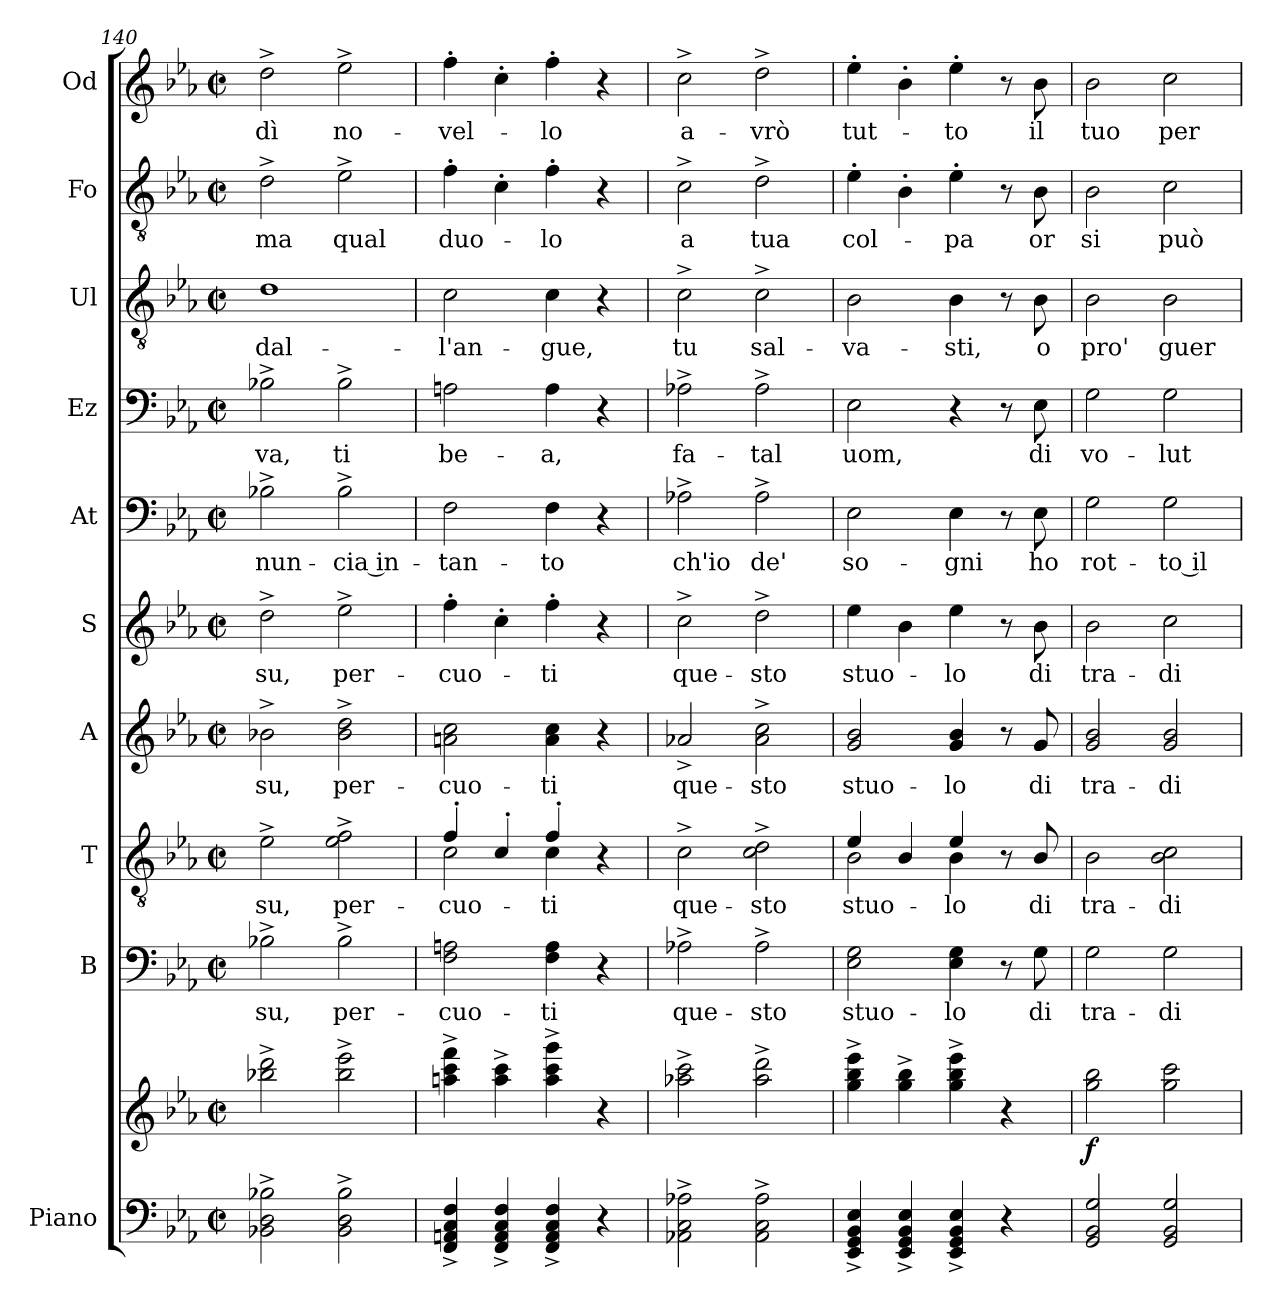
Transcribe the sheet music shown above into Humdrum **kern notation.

**kern	**kern	**dynam	**kern	**text	**kern	**text	**kern	**text	**kern	**text	**kern	**text	**kern	**text	**kern	**text	**kern	**text	**kern	**text
*part10	*part10	*part10	*part9	*part9	*part8	*part8	*part7	*part7	*part6	*part6	*part5	*part5	*part4	*part4	*part3	*part3	*part2	*part2	*part1	*part1
*staff11	*staff10	*staff10/11	*staff9	*staff9	*staff8	*staff8	*staff7	*staff7	*staff6	*staff6	*staff5	*staff5	*staff4	*staff4	*staff3	*staff3	*staff2	*staff2	*staff1	*staff1
*I"Piano	*	*	*I"B	*	*I"T	*	*I"A	*	*I"S	*	*I"At	*	*I"Ez	*	*I"Ul	*	*I"Fo	*	*I"Od	*
*I'Pno	*	*	*I'B	*	*I'T	*	*I'A	*	*I'S	*	*I'At	*	*I'Ez	*	*I'Ul	*	*I'Fo	*	*I'Od	*
*clefF4	*clefG2	*	*clefF4	*	*clefGv2	*	*clefG2	*	*clefG2	*	*clefF4	*	*clefF4	*	*clefGv2	*	*clefGv2	*	*clefG2	*
*k[b-e-a-]	*k[b-e-a-]	*	*k[b-e-a-]	*	*k[b-e-a-]	*	*k[b-e-a-]	*	*k[b-e-a-]	*	*k[b-e-a-]	*	*k[b-e-a-]	*	*k[b-e-a-]	*	*k[b-e-a-]	*	*k[b-e-a-]	*
*M2/2	*M2/2	*	*M2/2	*	*M2/2	*	*M2/2	*	*M2/2	*	*M2/2	*	*M2/2	*	*M2/2	*	*M2/2	*	*M2/2	*
*met(c|)	*met(c|)	*	*met(c|)	*	*met(c|)	*	*met(c|)	*	*met(c|)	*	*met(c|)	*	*met(c|)	*	*met(c|)	*	*met(c|)	*	*met(c|)	*
=140	=140	=140	=140	=140	=140	=140	=140	=140	=140	=140	=140	=140	=140	=140	=140	=140	=140	=140	=140	=140
!	!	!	!	!LO:LY:b	!	!LO:LY:b	!	!LO:LY:b	!	!LO:LY:b	!	!LO:LY:b	!	!LO:LY:b	!	!LO:LY:b	!	!LO:LY:b	!	!LO:LY:b
2BB-X\^ 2D\^ 2B-X\^	2bb-X\^ 2ddd\^	.	2B-X^\	su,	2e-^\	su,	2b-X^\	su,	2dd^\	su,	2B-X^\	-nun-	2B-X^\	va,	1d	dal-	2d^\	ma	2dd^\	dì
!	!	!	!	!LO:LY:b	!	!LO:LY:b	!	!LO:LY:b	!	!LO:LY:b	!	!LO:LY:b	!	!LO:LY:b	!	!	!	!LO:LY:b	!	!LO:LY:b
2BB-\^ 2D\^ 2B-\^	2bb-\^ 2eee-\^	.	2B-^\	per-	2e-!\^ 2f\^	per-	2b-\^ 2dd!\^	per-	2ee-^\	per-	2B-^\	-cia in-	2B-^\	ti	.	.	2e-^\	qual	2ee-^\	no-
=141	=141	=141	=141	=141	=141	=141	=141	=141	=141	=141	=141	=141	=141	=141	=141	=141	=141	=141	=141	=141
!	!	!	!	!LO:LY:b	!	!LO:LY:b	!	!LO:LY:b	!	!LO:LY:b	!	!LO:LY:b	!	!LO:LY:b	!	!LO:LY:b	!	!LO:LY:b	!	!LO:LY:b
*	*	*	*	*	*^	*	*	*	*	*	*	*	*	*	*	*	*	*	*	*
4FF/^ 4AAn/^ 4C/^ 4F/^	4aan\^ 4ccc\^ 4fff\^	.	2F\ 2An!\	-cuo-	4f'/	2c!\	-cuo-	2an\ 2cc!\	-cuo-	4ff'\	-cuo-	2F\	-tan-	2An\	be-	2c\	-l'an-	4f'\	duo-	4ff'\	-vel-
4FF/^ 4AA/^ 4C/^ 4F/^	4aa\^ 4ccc\^	.	.	.	4c'/	.	.	.	.	4cc'\	.	.	.	.	.	.	.	4c'\	.	4cc'\	.
!	!	!	!	!LO:LY:b	!	!	!LO:LY:b	!	!LO:LY:b	!	!LO:LY:b	!	!LO:LY:b	!	!LO:LY:b	!	!LO:LY:b	!	!LO:LY:b	!	!LO:LY:b
4FF/^ 4AA/^ 4C/^ 4F/^	4aa\^ 4ccc\^ 4ggg\^	.	4F\ 4A!\	-ti	4f'/	4c!\	-ti	4a\ 4cc!\	-ti	4ff'\	-ti	4F\	-to	4A\	-a,	4c\	-gue,	4f'\	-lo	4ff'\	-lo
4r	4r	.	4r	.	4r	4ryy	.	4r	.	4r	.	4r	.	4r	.	4r	.	4r	.	4r	.
=142	=142	=142	=142	=142	=142	=142	=142	=142	=142	=142	=142	=142	=142	=142	=142	=142	=142	=142	=142	=142	=142
!	!	!	!	!LO:LY:b	!	!	!LO:LY:b	!	!LO:LY:b	!	!LO:LY:b	!	!LO:LY:b	!	!LO:LY:b	!	!LO:LY:b	!	!LO:LY:b	!	!LO:LY:b
*	*	*	*	*	*v	*v	*	*	*	*	*	*	*	*	*	*	*	*	*	*	*
2AA-X\^ 2C\^ 2A-X\^	2aa-X\^ 2ccc\^	.	2A-X^\	que-	2c^\	que-	2a-X^/	que-	2cc^\	que-	2A-X^\	ch'io	2A-X^\	fa-	2c^\	tu	2c^\	a	2cc^\	a-
!	!	!	!	!LO:LY:b	!	!LO:LY:b	!	!LO:LY:b	!	!LO:LY:b	!	!LO:LY:b	!	!LO:LY:b	!	!LO:LY:b	!	!LO:LY:b	!	!LO:LY:b
2AA-\^ 2C\^ 2A-\^	2aa-\^ 2ddd\^	.	2A-^\	-sto	2c!\^ 2d\^	-sto	2a-\^ 2cc!\^	-sto	2dd^\	-sto	2A-^\	de'	2A-^\	-tal	2c^\	sal-	2d^\	tua	2dd^\	-vrò
=143	=143	=143	=143	=143	=143	=143	=143	=143	=143	=143	=143	=143	=143	=143	=143	=143	=143	=143	=143	=143
!	!	!	!	!LO:LY:b	!	!LO:LY:b	!	!LO:LY:b	!	!LO:LY:b	!	!LO:LY:b	!	!LO:LY:b	!	!LO:LY:b	!	!LO:LY:b	!	!LO:LY:b
*	*	*	*	*	*^	*	*	*	*	*	*	*	*	*	*	*	*	*	*	*
4EE-/^ 4GG/^ 4BB-/^ 4E-/^	4gg\^ 4bb-\^ 4eee-\^	.	2E-\ 2G!\	stuo-	4e-/	2B-!\	stuo-	2g/ 2b-!/	stuo-	4ee-\	stuo-	2E-\	so-	2E-\	uom,	2B-\	-va-	4e-'\	col-	4ee-'\	tut-
4EE-/^ 4GG/^ 4BB-/^ 4E-/^	4gg\^ 4bb-\^	.	.	.	4B-/	.	.	.	.	4b-\	.	.	.	.	.	.	.	4B-'\	.	4b-'\	.
!	!	!	!	!LO:LY:b	!	!	!LO:LY:b	!	!LO:LY:b	!	!LO:LY:b	!	!LO:LY:b	!	!	!	!LO:LY:b	!	!LO:LY:b	!	!LO:LY:b
4EE-/^ 4GG/^ 4BB-/^ 4E-/^	4gg\^ 4bb-\^ 4eee-\^	.	4E-\ 4G!\	-lo	4e-/	4B-!\	-lo	4g/ 4b-!/	-lo	4ee-\	-lo	4E-\	-gni	4r	.	4B-\	-sti,	4e-'\	-pa	4ee-'\	-to
4r	4r	.	8r	.	8r	4ryy	.	8r	.	8r	.	8r	.	8r	.	8r	.	8r	.	8r	.
!	!	!	!	!LO:LY:b	!	!	!LO:LY:b	!	!LO:LY:b	!	!LO:LY:b	!	!LO:LY:b	!	!LO:LY:b	!	!LO:LY:b	!	!LO:LY:b	!	!LO:LY:b
.	.	.	8G\	di	8B-/	.	di	8g/	di	8b-\	di	8E-\	ho	8E-\	di	8B-\	o	8B-\	or	8b-\	il
*	*	*	*	*	*v	*v	*	*	*	*	*	*	*	*	*	*	*	*	*	*	*
=144	=144	=144	=144	=144	=144	=144	=144	=144	=144	=144	=144	=144	=144	=144	=144	=144	=144	=144	=144	=144
!	!	!LO:DY:b	!	!LO:LY:b	!	!LO:LY:b	!	!LO:LY:b	!	!LO:LY:b	!	!LO:LY:b	!	!LO:LY:b	!	!LO:LY:b	!	!LO:LY:b	!	!LO:LY:b
2GG/ 2BB-/ 2G/	2gg\ 2bb-\	f	2G\	tra-	2B-\	tra-	2g/ 2b-!/	tra-	2b-\	tra-	2G\	rot-	2G\	vo-	2B-\	pro'	2B-\	si	2b-\	tuo
!	!	!	!	!LO:LY:b	!	!LO:LY:b	!	!LO:LY:b	!	!LO:LY:b	!	!LO:LY:b	!	!LO:LY:b	!	!LO:LY:b	!	!LO:LY:b	!	!LO:LY:b
2GG/ 2BB-/ 2G/	2gg\ 2ccc\	.	2G\	-di-	2B-!\ 2c\	-di-	2g/ 2b-!/	-di-	2cc\	-di-	2G\	-to il	2G\	-lut-	2B-\	guer-	2c\	può	2cc\	per-
=	=	=	=	=	=	=	=	=	=	=	=	=	=	=	=	=	=	=	=	=
*-	*-	*-	*-	*-	*-	*-	*-	*-	*-	*-	*-	*-	*-	*-	*-	*-	*-	*-	*-	*-
